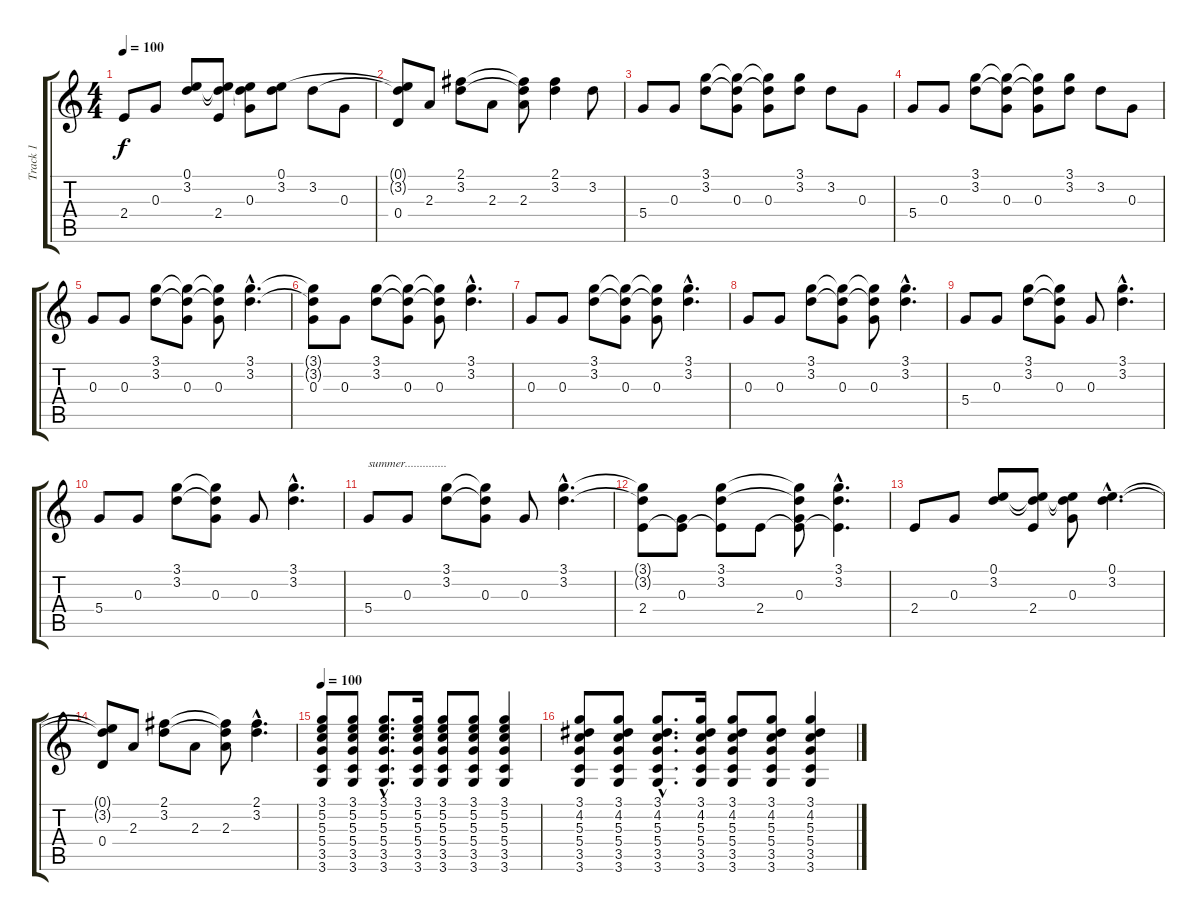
\track ("Track 1" "Track 1") {instrument acousticguitarsteel}
\staff {score tabs}
\tuning (E4 B3 G3 D3 A2 E2) {hide}
\ts (4 4)
\tempo 100
\clef g2
\ks c
2.4.8{dy f} 0.3.8 (0.1 3.2).8 (0.1{t} 3.2{t} 2.4).8 (0.1{t} 3.2{t} 0.3).8 (0.1 3.2).8 3.2.8 0.3.8 |
(0.1{t} 3.2{t} 0.4).8 2.3.8 (2.1 3.2).8 2.3.8 (2.1{t} 3.2{t} 2.3).8 (2.1 3.2).4 3.2.8 |
5.4.8 0.3.8 (3.1 3.2).8 (3.1{t} 3.2{t} 0.3).8 (3.1{t} 3.2{t} 0.3).8 (3.1 3.2).8 3.2.8 0.3.8 |
5.4.8 0.3.8 (3.1 3.2).8 (3.1{t} 3.2{t} 0.3).8 (3.1{t} 3.2{t} 0.3).8 (3.1 3.2).8 3.2.8 0.3.8 |
0.3.8 0.3.8 (3.1 3.2).8 (3.1{t} 3.2{t} 0.3).8 (3.1{t} 3.2{t} 0.3).8 (3.1{hac} 3.2{hac}).4{d} |
(3.1{t} 3.2{t} 0.3).8 0.3.8 (3.1 3.2).8 (3.1{t} 3.2{t} 0.3).8 (3.1{t} 3.2{t} 0.3).8 (3.1{hac} 3.2{hac}).4{d} |
0.3.8 0.3.8 (3.1 3.2).8 (3.1{t} 3.2{t} 0.3).8 (3.1{t} 3.2{t} 0.3).8 (3.1{hac} 3.2{hac}).4{d} |
0.3.8 0.3.8 (3.1 3.2).8 (3.1{t} 3.2{t} 0.3).8 (3.1{t} 3.2{t} 0.3).8 (3.1{hac} 3.2{hac}).4{d} |
5.4.8{instrument distortionguitar} 0.3.8 (3.1 3.2).8 (3.1{t} 3.2{t} 0.3).8 0.3.8 (3.1{hac} 3.2{hac}).4{d} |
5.4.8 0.3.8 (3.1 3.2).8 (3.1{t} 3.2{t} 0.3).8 0.3.8 (3.1{hac} 3.2{hac}).4{d} |
5.4.8{txt "summer.............."} 0.3.8 (3.1 3.2).8 (3.1{t} 3.2{t} 0.3).8 0.3.8 (3.1{hac} 3.2{hac}).4{d} |
(3.1{t} 3.2{t} 2.4).8 (0.3 2.4{t}).8 (3.1 3.2 2.4{t}).8 2.4.8 (3.1{t} 3.2{t} 0.3 2.4{t}).8 (3.1{hac} 3.2{hac} 2.4{hac t}).4{d} |
2.4.8 0.3.8 (0.1 3.2).8 (0.1{t} 3.2{t} 2.4).8 (0.1{t} 3.2{t} 0.3).8 (0.1{hac} 3.2{hac}).4{d} |
(0.1{t} 3.2{t} 0.4).8 2.3.8 (2.1 3.2).8 2.3.8 (2.1{t} 3.2{t} 2.3).8 (2.1{hac} 3.2{hac}).4{d} |
\tempo 100
(3.1 5.2 5.3 5.4 3.5 3.6).8{instrument distortionguitar} (3.1 5.2 5.3 5.4 3.5 3.6).8 (3.1{hac} 5.2{hac} 5.3 5.4{hac} 3.5{hac} 3.6{hac}).8{d} (3.1 5.2 5.3 5.4 3.5 3.6).16 (3.1 5.2 5.3 5.4 3.5 3.6).8 (3.1 5.2 5.3 5.4 3.5 3.6).8 (3.1 5.2 5.3 5.4 3.5 3.6).4 |
(3.1 4.2 5.3 5.4 3.5 3.6).8 (3.1 4.2 5.3 5.4 3.5 3.6).8 (3.1{hac} 4.2{hac} 5.3 5.4{hac} 3.5{hac} 3.6{hac}).8{d} (3.1 4.2 5.3 5.4 3.5 3.6).16 (3.1 4.2 5.3 5.4 3.5 3.6).8 (3.1 4.2 5.3 5.4 3.5 3.6).8 (3.1 4.2 5.3 5.4 3.5 3.6).4
